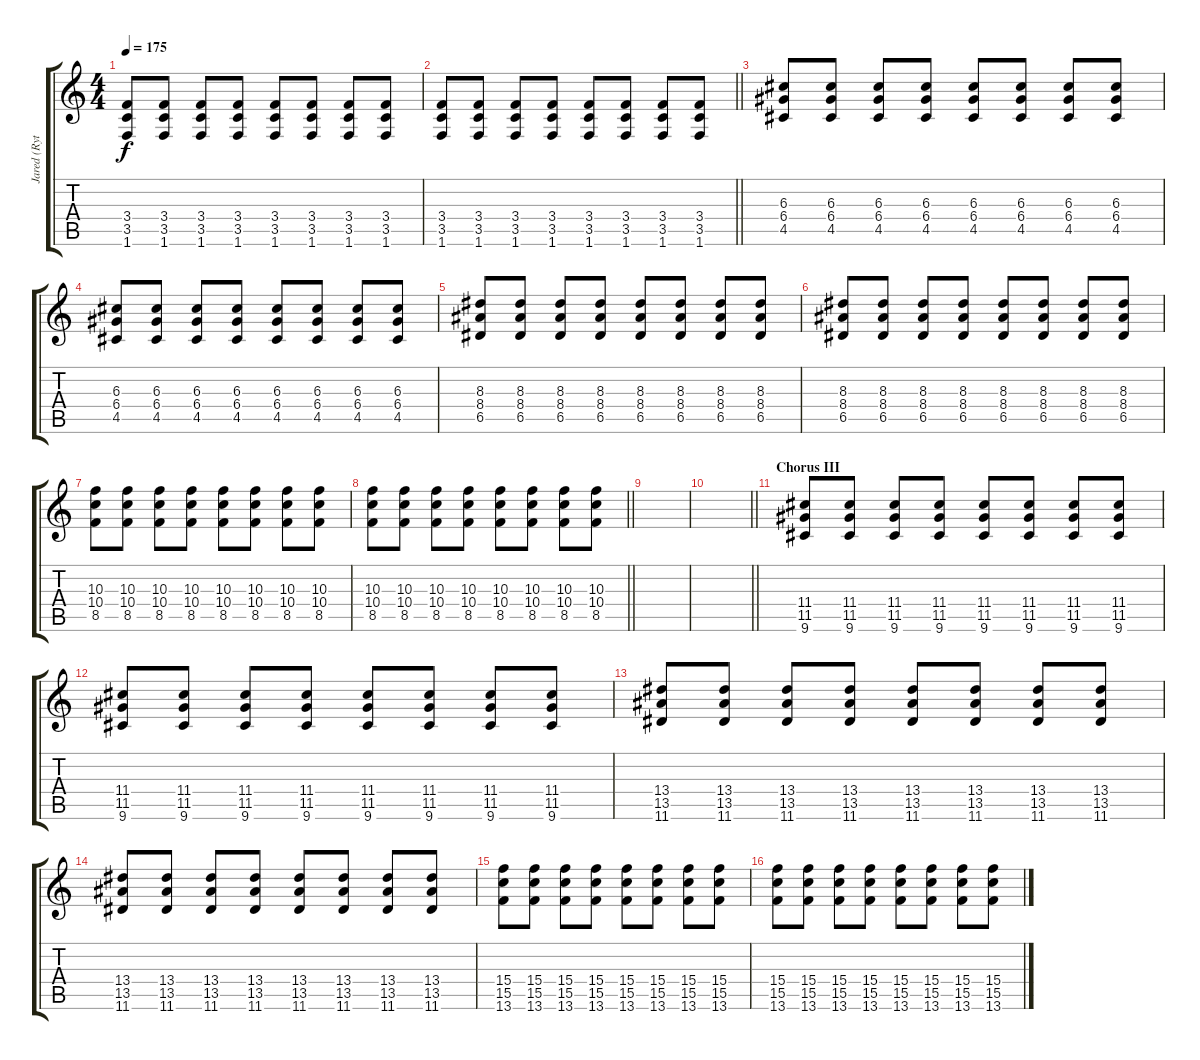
\track ("Jared (Rythm)" "Jared (Ryt") {instrument distortionguitar}
\staff {score tabs}
\tuning (E4 B3 G3 D3 A2 E2) {hide}
\ts (4 4)
\tempo 175
\clef g2
\ks c
(3.4 3.5 1.6).8{dy f} (3.4 3.5 1.6).8 (3.4 3.5 1.6).8 (3.4 3.5 1.6).8 (3.4 3.5 1.6).8 (3.4 3.5 1.6).8 (3.4 3.5 1.6).8 (3.4 3.5 1.6).8 |
\barLineRight lightlight
(3.4 3.5 1.6).8 (3.4 3.5 1.6).8 (3.4 3.5 1.6).8 (3.4 3.5 1.6).8 (3.4 3.5 1.6).8 (3.4 3.5 1.6).8 (3.4 3.5 1.6).8 (3.4 3.5 1.6).8 |
(6.3 6.4 4.5).8 (6.3 6.4 4.5).8 (6.3 6.4 4.5).8 (6.3 6.4 4.5).8 (6.3 6.4 4.5).8 (6.3 6.4 4.5).8 (6.3 6.4 4.5).8 (6.3 6.4 4.5).8 |
(6.3 6.4 4.5).8 (6.3 6.4 4.5).8 (6.3 6.4 4.5).8 (6.3 6.4 4.5).8 (6.3 6.4 4.5).8 (6.3 6.4 4.5).8 (6.3 6.4 4.5).8 (6.3 6.4 4.5).8 |
(8.3 8.4 6.5).8 (8.3 8.4 6.5).8 (8.3 8.4 6.5).8 (8.3 8.4 6.5).8 (8.3 8.4 6.5).8 (8.3 8.4 6.5).8 (8.3 8.4 6.5).8 (8.3 8.4 6.5).8 |
(8.3 8.4 6.5).8 (8.3 8.4 6.5).8 (8.3 8.4 6.5).8 (8.3 8.4 6.5).8 (8.3 8.4 6.5).8 (8.3 8.4 6.5).8 (8.3 8.4 6.5).8 (8.3 8.4 6.5).8 |
(10.3 10.4 8.5).8 (10.3 10.4 8.5).8 (10.3 10.4 8.5).8 (10.3 10.4 8.5).8 (10.3 10.4 8.5).8 (10.3 10.4 8.5).8 (10.3 10.4 8.5).8 (10.3 10.4 8.5).8 |
\barLineRight lightlight
(10.3 10.4 8.5).8 (10.3 10.4 8.5).8 (10.3 10.4 8.5).8 (10.3 10.4 8.5).8 (10.3 10.4 8.5).8 (10.3 10.4 8.5).8 (10.3 10.4 8.5).8 (10.3 10.4 8.5).8 |
|
\barLineRight lightlight
|
\section ("" "Chorus III")
(11.4 11.5 9.6).8{instrument distortionguitar} (11.4 11.5 9.6).8 (11.4 11.5 9.6).8 (11.4 11.5 9.6).8 (11.4 11.5 9.6).8 (11.4 11.5 9.6).8 (11.4 11.5 9.6).8 (11.4 11.5 9.6).8 |
(11.4 11.5 9.6).8 (11.4 11.5 9.6).8 (11.4 11.5 9.6).8 (11.4 11.5 9.6).8 (11.4 11.5 9.6).8 (11.4 11.5 9.6).8 (11.4 11.5 9.6).8 (11.4 11.5 9.6).8 |
(13.4 13.5 11.6).8 (13.4 13.5 11.6).8 (13.4 13.5 11.6).8 (13.4 13.5 11.6).8 (13.4 13.5 11.6).8 (13.4 13.5 11.6).8 (13.4 13.5 11.6).8 (13.4 13.5 11.6).8 |
(13.4 13.5 11.6).8 (13.4 13.5 11.6).8 (13.4 13.5 11.6).8 (13.4 13.5 11.6).8 (13.4 13.5 11.6).8 (13.4 13.5 11.6).8 (13.4 13.5 11.6).8 (13.4 13.5 11.6).8 |
(15.4 15.5 13.6).8 (15.4 15.5 13.6).8 (15.4 15.5 13.6).8 (15.4 15.5 13.6).8 (15.4 15.5 13.6).8 (15.4 15.5 13.6).8 (15.4 15.5 13.6).8 (15.4 15.5 13.6).8 |
(15.4 15.5 13.6).8 (15.4 15.5 13.6).8 (15.4 15.5 13.6).8 (15.4 15.5 13.6).8 (15.4 15.5 13.6).8 (15.4 15.5 13.6).8 (15.4 15.5 13.6).8 (15.4{sl} 15.5{sl} 13.6{sl}).8
